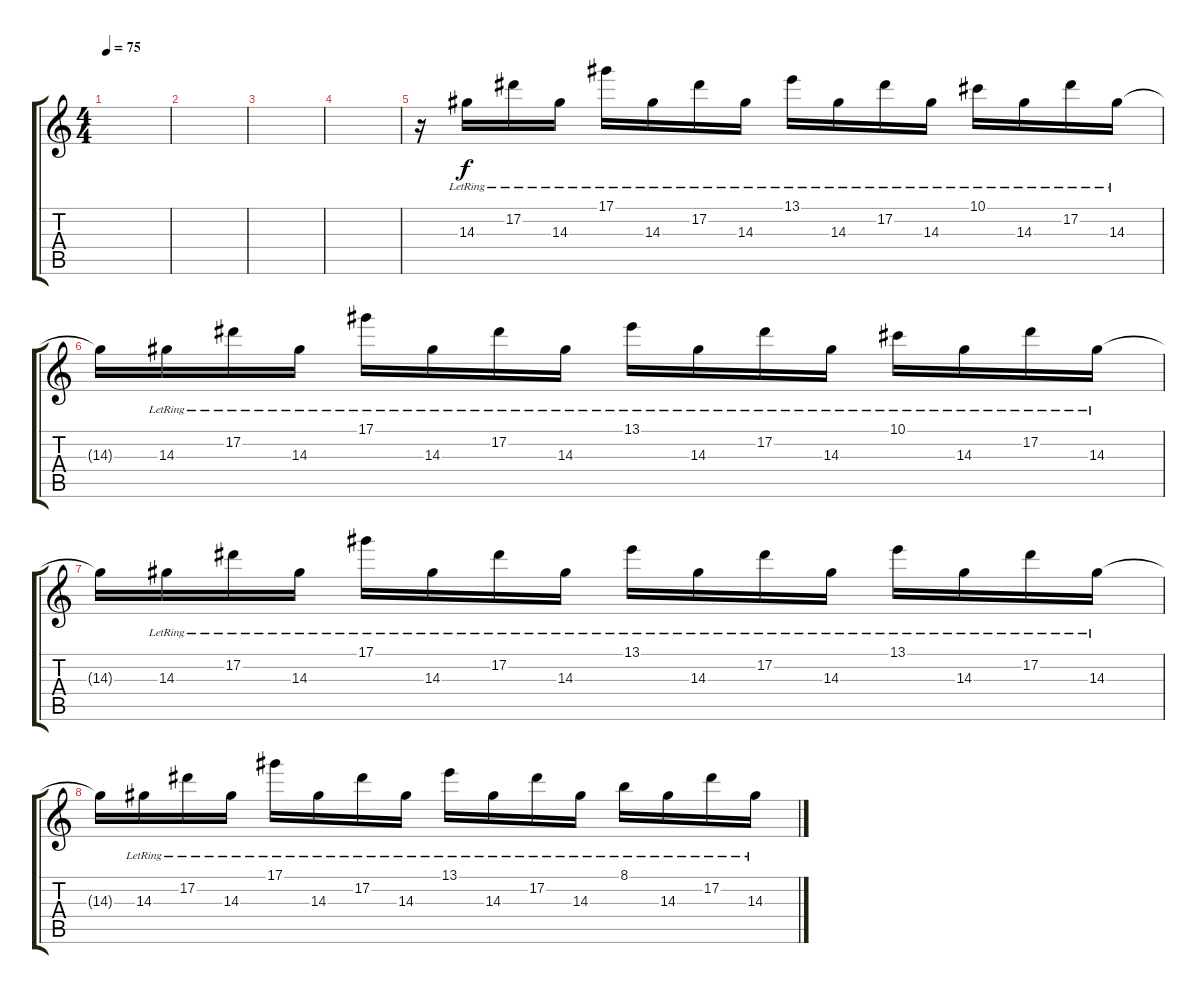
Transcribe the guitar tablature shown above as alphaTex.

\track "" {instrument acousticguitarsteel}
\staff {score tabs}
\tuning (Eb4 Bb3 Gb3 Db3 Ab2 Db2) {hide}
\ts (4 4)
\tempo 75
\clef g2
\ks c
|
|
|
|
r.16{instrument acousticguitarsteel} 14.3{lr}.16{instrument overdrivenguitar} 17.2{lr}.16 14.3{lr}.16 17.1{lr}.16 14.3{lr}.16 17.2{lr}.16 14.3{lr}.16 13.1{lr}.16 14.3{lr}.16 17.2{lr}.16 14.3{lr}.16 10.1{lr}.16 14.3{lr}.16 17.2{lr}.16 14.3{lr}.16 |
14.3{t}.16 14.3{lr}.16 17.2{lr}.16 14.3{lr}.16 17.1{lr}.16 14.3{lr}.16 17.2{lr}.16 14.3{lr}.16 13.1{lr}.16 14.3{lr}.16 17.2{lr}.16 14.3{lr}.16 10.1{lr}.16 14.3{lr}.16 17.2{lr}.16 14.3{lr}.16 |
14.3{t}.16 14.3{lr}.16 17.2{lr}.16 14.3{lr}.16 17.1{lr}.16 14.3{lr}.16 17.2{lr}.16 14.3{lr}.16 13.1{lr}.16 14.3{lr}.16 17.2{lr}.16 14.3{lr}.16 13.1{lr}.16 14.3{lr}.16 17.2{lr}.16 14.3{lr}.16 |
14.3{t}.16 14.3{lr}.16 17.2{lr}.16 14.3{lr}.16 17.1{lr}.16 14.3{lr}.16 17.2{lr}.16 14.3{lr}.16 13.1{lr}.16 14.3{lr}.16 17.2{lr}.16 14.3{lr}.16 8.1{lr}.16 14.3{lr}.16 17.2{lr}.16 14.3{lr}.16
